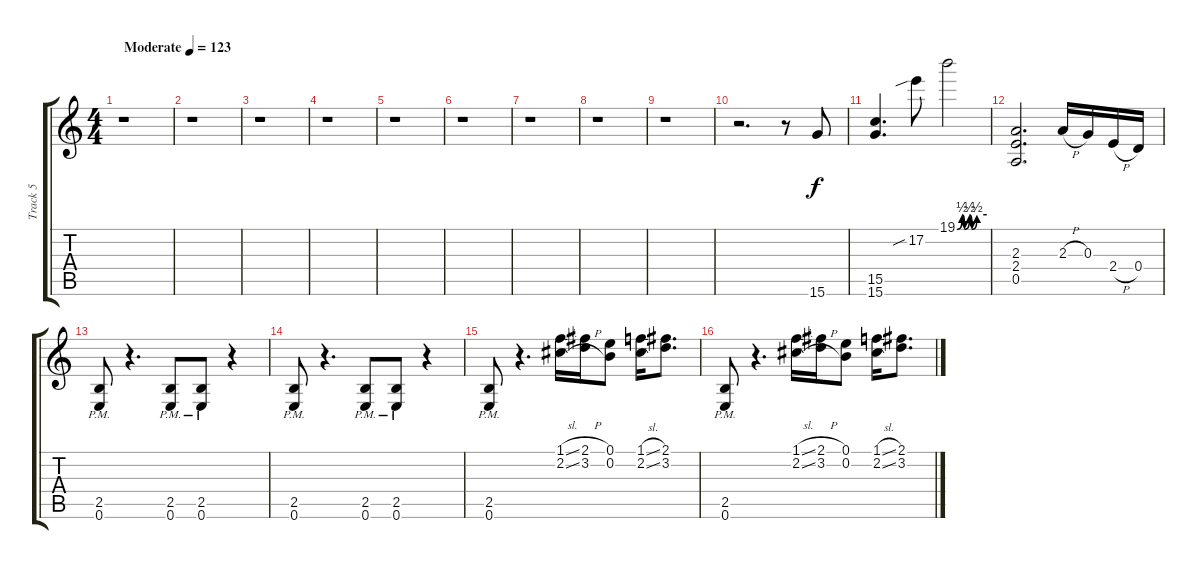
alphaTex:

\track ("Track 5" "Track 5") {instrument overdrivenguitar}
\staff {score tabs}
\tuning (E4 B3 G3 D3 A2 E2) {hide}
\ts (4 4)
\tempo (123 "Moderate")
\clef g2
\ks c
r.1{dy f instrument overdrivenguitar} |
r.1 |
r.1 |
r.1 |
r.1 |
r.1 |
r.1 |
r.1 |
r.1 |
r.2{d} r.8 15.6.8 |
(15.5 15.6).4{d} 17.2{sib}.8 19.1{be (custom 0 0 10 2 15 0 25 2 30 0 40 2 60 2)}.2 |
(2.3 2.4 0.5).2{d} 2.3{h}.16 0.3.16 2.4{h}.16 0.4.16 |
(2.5{pm} 0.6{pm}).8 r.4{d} (2.5{pm} 0.6{pm}).8 (2.5{pm} 0.6{pm}).8 r.4 |
(2.5{pm} 0.6{pm}).8 r.4{d} (2.5{pm} 0.6{pm}).8 (2.5{pm} 0.6{pm}).8 r.4 |
(2.5{pm} 0.6{pm}).8 r.4{d} (1.1{sl} 2.2{sl}).16 (2.1{h} 3.2{h}).16 (0.1 0.2).8 (1.1{sl} 2.2{sl}).16 (2.1 3.2).8{d} |
(2.5{pm} 0.6{pm}).8 r.4{d} (1.1{sl} 2.2{sl}).16 (2.1{h} 3.2{h}).16 (0.1 0.2).8 (1.1{sl} 2.2{sl}).16 (2.1 3.2).8{d}
